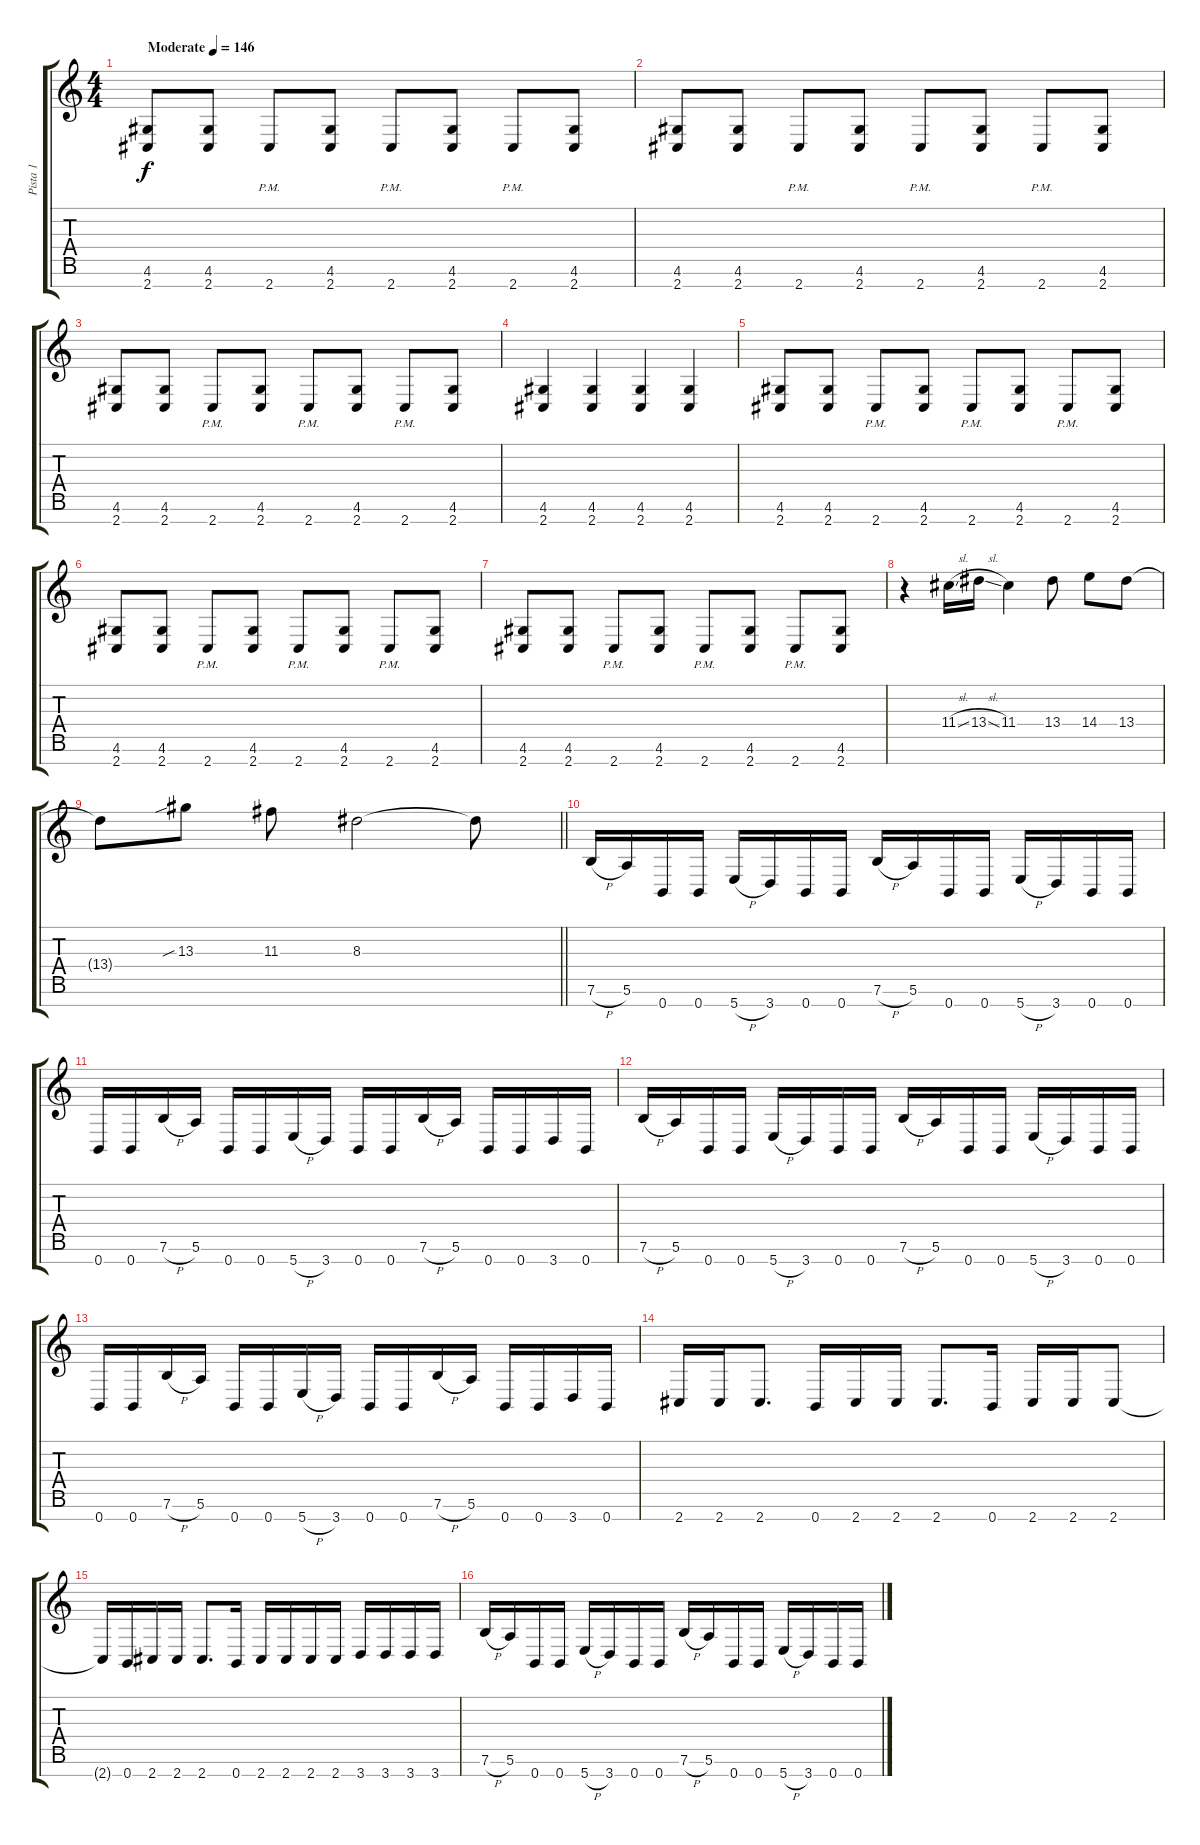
\track ("Pista 1" "Pista 1") {instrument distortionguitar}
\staff {score tabs}
\tuning (E4 B3 G3 D3 A2 E2 B1) {hide}
\ts (4 4)
\tempo (146 "Moderate")
\clef g2
\ks c
(4.6 2.7).8{dy f instrument distortionguitar} (4.6 2.7).8 2.7{pm}.8 (4.6 2.7).8 2.7{pm}.8 (4.6 2.7).8 2.7{pm}.8 (4.6 2.7).8 |
(4.6 2.7).8 (4.6 2.7).8 2.7{pm}.8 (4.6 2.7).8 2.7{pm}.8 (4.6 2.7).8 2.7{pm}.8 (4.6 2.7).8 |
(4.6 2.7).8 (4.6 2.7).8 2.7{pm}.8 (4.6 2.7).8 2.7{pm}.8 (4.6 2.7).8 2.7{pm}.8 (4.6 2.7).8 |
(4.6 2.7).4 (4.6 2.7).4 (4.6 2.7).4 (4.6 2.7).4 |
(4.6 2.7).8 (4.6 2.7).8 2.7{pm}.8 (4.6 2.7).8 2.7{pm}.8 (4.6 2.7).8 2.7{pm}.8 (4.6 2.7).8 |
(4.6 2.7).8 (4.6 2.7).8 2.7{pm}.8 (4.6 2.7).8 2.7{pm}.8 (4.6 2.7).8 2.7{pm}.8 (4.6 2.7).8 |
(4.6 2.7).8 (4.6 2.7).8 2.7{pm}.8 (4.6 2.7).8 2.7{pm}.8 (4.6 2.7).8 2.7{pm}.8 (4.6 2.7).8 |
r.4 11.4{sl}.16 13.4{sl}.16 11.4.4 13.4.8 14.4.8 13.4.8 |
\barLineRight lightlight
13.4{t}.8 13.3{sib}.8 11.3.8 8.3.2 8.3{t}.8 |
7.6{h}.16 5.6.16 0.7.16 0.7.16 5.7{h}.16 3.7.16 0.7.16 0.7.16 7.6{h}.16 5.6.16 0.7.16 0.7.16 5.7{h}.16 3.7.16 0.7.16 0.7.16 |
0.7.16 0.7.16 7.6{h}.16 5.6.16 0.7.16 0.7.16 5.7{h}.16 3.7.16 0.7.16 0.7.16 7.6{h}.16 5.6.16 0.7.16 0.7.16 3.7.16 0.7.16 |
7.6{h}.16 5.6.16 0.7.16 0.7.16 5.7{h}.16 3.7.16 0.7.16 0.7.16 7.6{h}.16 5.6.16 0.7.16 0.7.16 5.7{h}.16 3.7.16 0.7.16 0.7.16 |
0.7.16 0.7.16 7.6{h}.16 5.6.16 0.7.16 0.7.16 5.7{h}.16 3.7.16 0.7.16 0.7.16 7.6{h}.16 5.6.16 0.7.16 0.7.16 3.7.16 0.7.16 |
2.7.16 2.7.16 2.7.8{d} 0.7.16 2.7.16 2.7.16 2.7.8{d} 0.7.16 2.7.16 2.7.16 2.7.8 |
2.7{t}.16 0.7.16 2.7.16 2.7.16 2.7.8{d} 0.7.16 2.7.16 2.7.16 2.7.16 2.7.16 3.7.16 3.7.16 3.7.16 3.7.16 |
7.6{h}.16 5.6.16 0.7.16 0.7.16 5.7{h}.16 3.7.16 0.7.16 0.7.16 7.6{h}.16 5.6.16 0.7.16 0.7.16 5.7{h}.16 3.7.16 0.7.16 0.7.16
